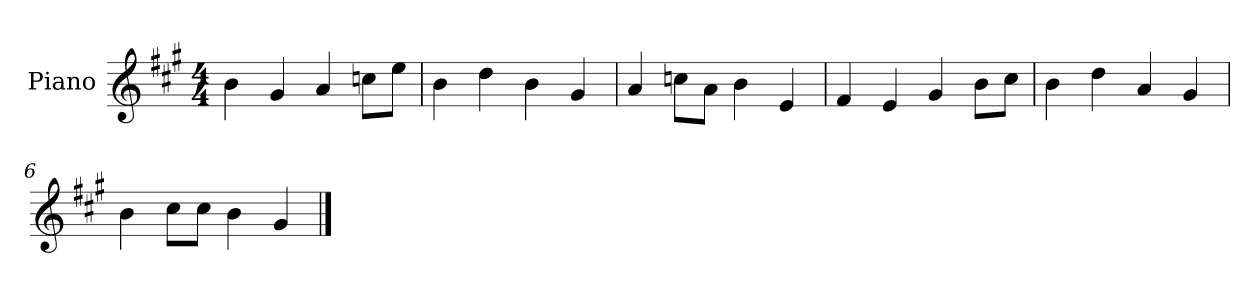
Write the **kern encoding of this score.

**kern
*part1
*staff1
*I"Piano
*I'P-no
*clefG2
*k[f#c#g#]
*M4/4
*MM90
=1
4b\
4g#/
4a/
8ccn\L
8ee\J
=2
4b\
4dd\
4b\
4g#/
=3
4a/
8ccn\L
8a\J
4b\
4e/
=4
4f#/
4e/
4g#/
8b\L
8cc#\J
=5
4b\
4dd\
4a/
4g#/
=6
4b\
8cc#\L
8cc#\J
4b\
4g#/
==
*-
